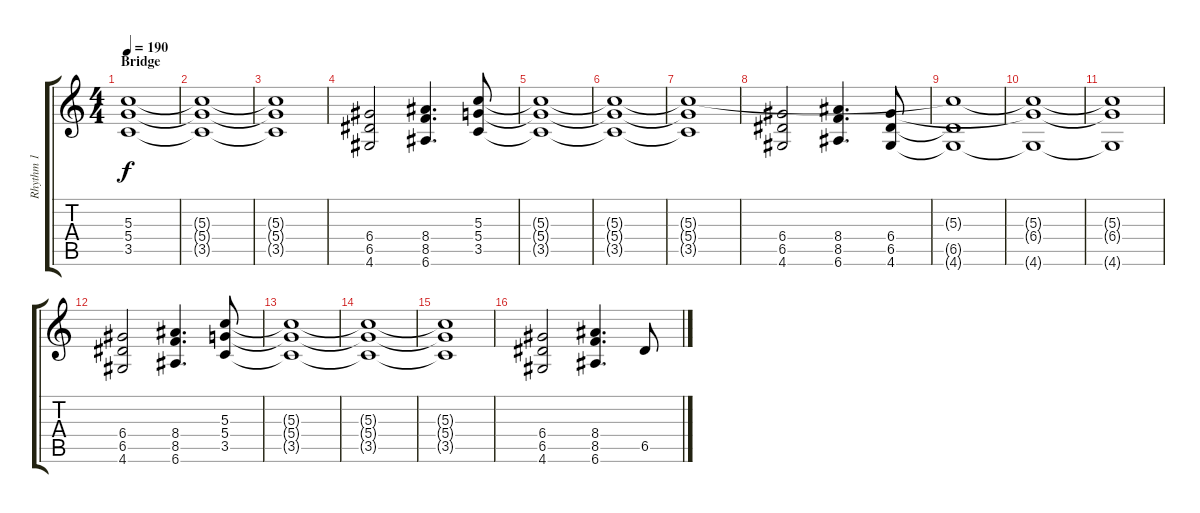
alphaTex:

\track ("Rhythm 1" "Rhythm 1") {instrument electricguitarclean}
\staff {score tabs}
\tuning (E4 B3 G3 D3 A2 E2) {hide}
\ts (4 4)
\section ("" "Bridge")
\tempo 190
\clef g2
\ks c
(5.3 5.4 3.5).1{dy f} |
(5.3{t} 5.4{t} 3.5{t}).1 |
(5.3{t} 5.4{t} 3.5{t}).1 |
(6.4 6.5 4.6).2 (8.4 8.5 6.6).4{d} (5.3 5.4 3.5).8 |
(5.3{t} 5.4{t} 3.5{t}).1 |
(5.3{t} 5.4{t} 3.5{t}).1 |
(5.3{t} 5.4{t} 3.5{t}).1 |
(6.4 6.5 4.6).2 (8.4 8.5 6.6).4{d} (6.4 6.5 4.6).8 |
(5.3{t} 6.5{t} 4.6{t}).1 |
(5.3{t} 6.4{t} 4.6{t}).1 |
(5.3{t} 6.4{t} 4.6{t}).1 |
(6.4 6.5 4.6).2 (8.4 8.5 6.6).4{d} (5.3 5.4 3.5).8 |
(5.3{t} 5.4{t} 3.5{t}).1 |
(5.3{t} 5.4{t} 3.5{t}).1 |
(5.3{t} 5.4{t} 3.5{t}).1 |
(6.4 6.5 4.6).2 (8.4 8.5 6.6).4{d} 6.5.8
